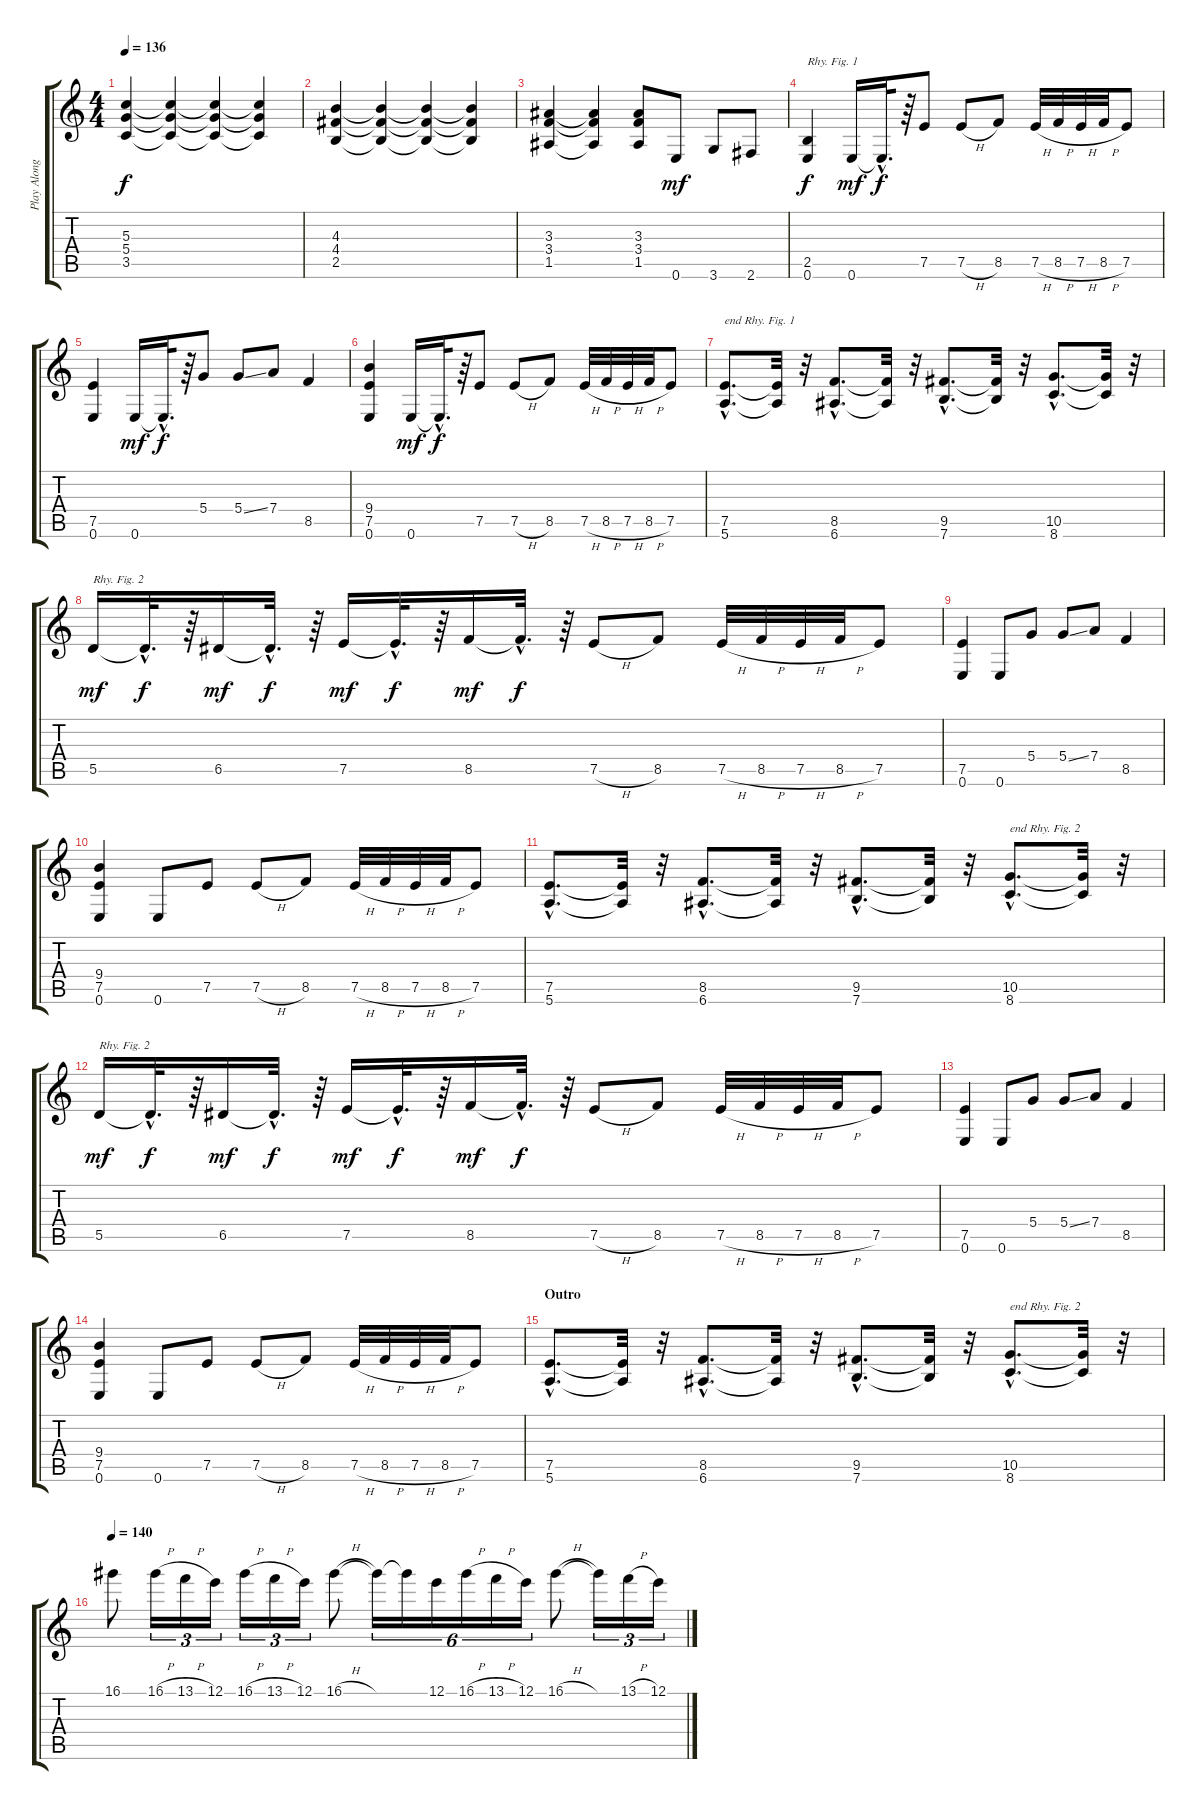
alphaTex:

\track ("Play Along" "Play Along") {instrument distortionguitar}
\staff {score tabs}
\tuning (E4 B3 G3 D3 A2 E2) {hide}
\ts (4 4)
\tempo 136
\clef g2
\ks c
(5.3{t} 5.4{t} 3.5{t}).4{dy f} (5.3{t} 5.4{t} 3.5{t}).4 (5.3{t} 5.4{t} 3.5{t}).4 (5.3{t} 5.4{t} 3.5{t}).4 |
(4.3 4.4 2.5).4 (4.3{t} 4.4{t} 2.5{t}).4 (4.3{t} 4.4{t} 2.5{t}).4 (4.3{t} 4.4{t} 2.5{t}).4 |
(3.3 3.4 1.5).4 (3.3{t} 3.4{t} 1.5{t}).4 (3.3 3.4 1.5).8 0.6.8{dy mf} 3.6.8 2.6.8 |
(2.5 0.6).4{txt "Rhy. Fig. 1" dy f} 0.6.16{dy mf} 0.6{hac t}.32{d dy f} r.64 7.5.8 7.5{h}.8 8.5.8 7.5{h}.32 8.5{h}.32 7.5{h}.32 8.5{h}.32 7.5.8 |
(7.5 0.6).4 0.6.16{dy mf} 0.6{hac t}.32{d dy f} r.64 5.4.8 5.4{ss}.8 7.4.8 8.5.4 |
(9.4 7.5 0.6).4 0.6.16{dy mf} 0.6{hac t}.32{d dy f} r.64 7.5.8 7.5{h}.8 8.5.8 7.5{h}.32 8.5{h}.32 7.5{h}.32 8.5{h}.32 7.5.8 |
(7.5{hac} 5.6{hac}).8{d txt "end Rhy. Fig. 1"} (7.5{t} 5.6{t}).32 r.32 (8.5{hac} 6.6{hac}).8{d} (8.5{t} 6.6{t}).32 r.32 (9.5{hac} 7.6{hac}).8{d} (9.5{t} 7.6{t}).32 r.32 (10.5{hac} 8.6{hac}).8{d} (10.5{t} 8.6{t}).32 r.32 |
5.5.16{txt "Rhy. Fig. 2" dy mf} 5.5{hac t}.32{d dy f} r.64 6.5.16{dy mf} 6.5{hac t}.32{d dy f} r.64 7.5.16{dy mf} 7.5{hac t}.32{d dy f} r.64 8.5.16{dy mf} 8.5{hac t}.32{d dy f} r.64 7.5{h}.8 8.5.8 7.5{h}.32 8.5{h}.32 7.5{h}.32 8.5{h}.32 7.5.8 |
(7.5 0.6).4 0.6.8 5.4.8 5.4{ss}.8 7.4.8 8.5.4 |
(9.4 7.5 0.6).4 0.6.8 7.5.8 7.5{h}.8 8.5.8 7.5{h}.32 8.5{h}.32 7.5{h}.32 8.5{h}.32 7.5.8 |
(7.5{hac} 5.6{hac}).8{d} (7.5{t} 5.6{t}).32 r.32 (8.5{hac} 6.6{hac}).8{d} (8.5{t} 6.6{t}).32 r.32 (9.5{hac} 7.6{hac}).8{d} (9.5{t} 7.6{t}).32 r.32 (10.5{hac} 8.6{hac}).8{d txt "end Rhy. Fig. 2"} (10.5{t} 8.6{t}).32 r.32 |
5.5.16{txt "Rhy. Fig. 2" dy mf} 5.5{hac t}.32{d dy f} r.64 6.5.16{dy mf} 6.5{hac t}.32{d dy f} r.64 7.5.16{dy mf} 7.5{hac t}.32{d dy f} r.64 8.5.16{dy mf} 8.5{hac t}.32{d dy f} r.64 7.5{h}.8 8.5.8 7.5{h}.32 8.5{h}.32 7.5{h}.32 8.5{h}.32 7.5.8 |
(7.5 0.6).4 0.6.8 5.4.8 5.4{ss}.8 7.4.8 8.5.4 |
(9.4 7.5 0.6).4 0.6.8 7.5.8 7.5{h}.8 8.5.8 7.5{h}.32 8.5{h}.32 7.5{h}.32 8.5{h}.32 7.5.8 |
\section ("" "Outro")
(7.5{hac} 5.6{hac}).8{d} (7.5{t} 5.6{t}).32 r.32 (8.5{hac} 6.6{hac}).8{d} (8.5{t} 6.6{t}).32 r.32 (9.5{hac} 7.6{hac}).8{d} (9.5{t} 7.6{t}).32 r.32 (10.5{hac} 8.6{hac}).8{d txt "end Rhy. Fig. 2"} (10.5{t} 8.6{t}).32 r.32 |
\tempo 140
16.1.8 16.1{h}.16{tu (3 2)} 13.1{h}.16{tu (3 2)} 12.1.16{tu (3 2)} 16.1{h}.16{tu (3 2)} 13.1{h}.16{tu (3 2)} 12.1.16{tu (3 2)} 16.1{h}.8 16.1{t}.16{tu (6 4)} 16.1{t}.16{tu (6 4)} 12.1.16{tu (6 4)} 16.1{h}.16{tu (6 4)} 13.1{h}.16{tu (6 4)} 12.1.16{tu (6 4)} 16.1{h}.8 16.1{t}.16{tu (3 2)} 13.1{h}.16{tu (3 2)} 12.1.16{tu (3 2)}
